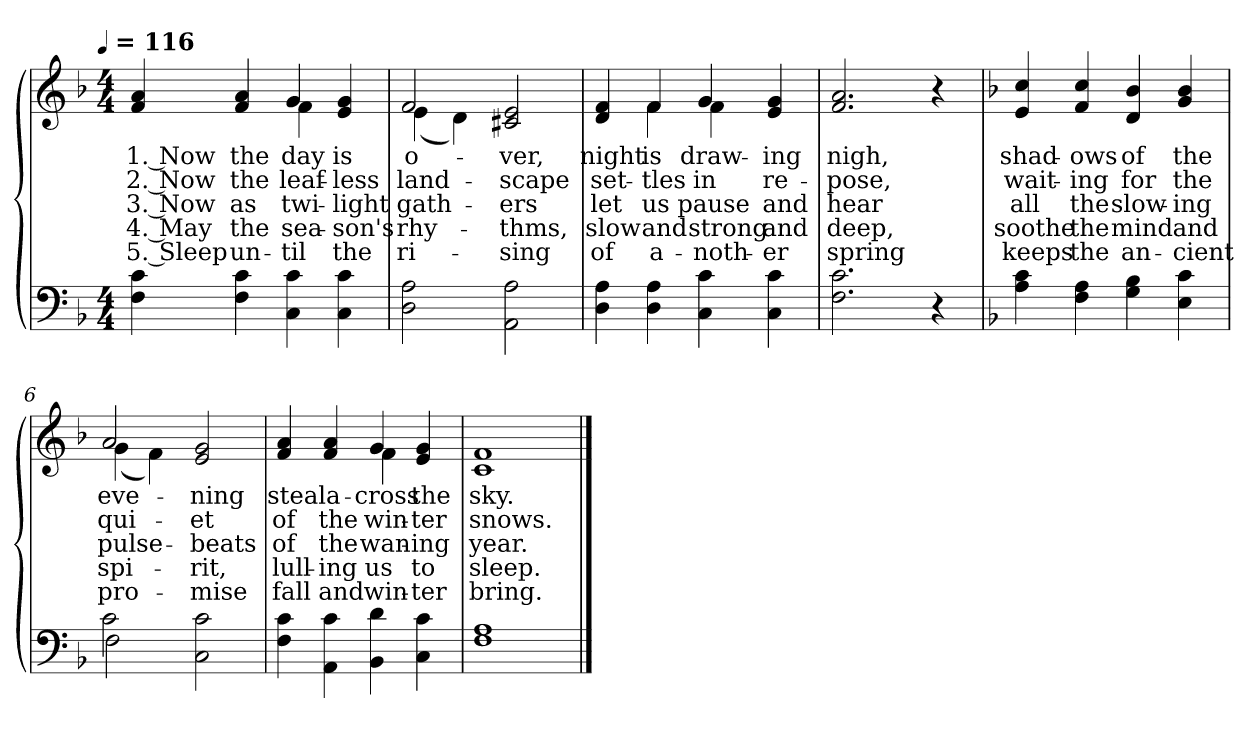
**kern	**kern	**text	**text	**text	**text	**text
*part1	*part1	*part1	*part1	*part1	*part1	*part1
*staff2	*staff1	*staff1	*staff1	*staff1	*staff1	*staff1
*clefF4	*clefG2	*	*	*	*	*
*k[b-]	*k[b-]	*	*	*	*	*
!!LO:TX:omd:t=[quarter] = 116
*M4/4	*M4/4	*	*	*	*	*
*MM116	*MM116	*	*	*	*	*
=1	=1	=1	=1	=1	=1	=1
*	*^	*	*	*	*	*
4F\ 4c\	4f/ 4a/	2ryy	1. Now	2. Now	3. Now	4. May	5. Sleep
4F\ 4c\	4f/ 4a/	.	the	the	as	the	un-
4C\ 4c\	4g/	4f\	day	leaf-	twi-	sea-	-til
4C\ 4c\	4e/ 4g/	4ryy	is	-less	-light	-son's	the
=2	=2	=2	=2	=2	=2	=2	=2
2D 2A	2f	(4e	o-	land-	gath-	rhy-	ri-
.	.	4d)	.	.	.	.	.
2AA\ 2A\	2c#X 2e	2ryy	-ver,	-scape	-ers	-thms,	-sing
=3	=3	=3	=3	=3	=3	=3	=3
4D\ 4A\	4d/ 4f/	4ryy	night	set-	let	slow	of
4D\ 4A\	4f/	4f\	is	-tles	us	and	a-
4C\ 4c\	4g/	4f\	draw-	in	pause	strong	-noth-
4C\ 4c\	4e/ 4g/	4ryy	-ing	re-	and	and	-er
*	*v	*v	*	*	*	*	*
=4	=4	=4	=4	=4	=4	=4
2.F\ 2.c\	2.f/ 2.a/	nigh,	-pose,	hear	deep,	spring
4r	4r	.	.	.	.	.
!!LO:LB:g=z
=5	=5	=5	=5	=5	=5	=5
*k[b-]	*k[b-]	*	*	*	*	*
4A\ 4c\	4e/ 4cc/	shad-	wait-	all	soothe	keeps
4F\ 4A\	4f/ 4cc/	-ows	-ing	the	the	the
4G\ 4B-\	4d 4b-	of	for	slow-	mind	an-
4E\ 4c\	4g/ 4b-/	the	the	-ing	and	-cient
=6	=6	=6	=6	=6	=6	=6
*^	*^	*	*	*	*	*
2c\	2F\	2a	(4g	eve-	qui-	pulse-	spi-	pro-
.	.	.	4f)	.	.	.	.	.
2C\ 2c\	2ryy	2e/ 2g/	2ryy	-ning	-et	-beats	-rit,	-mise
*v	*v	*	*	*	*	*	*	*
=7	=7	=7	=7	=7	=7	=7	=7
4F\ 4c\	4f/ 4a/	2ryy	steal	of	of	lull-	fall
4AA\ 4c\	4f/ 4a/	.	a-	the	the	-ing	and
4BB-\ 4d\	4g/	4f\	-cross	win-	wan-	us	win-
4C\ 4c\	4e/ 4g/	4ryy	the	-ter	-ing	to	-ter
=8	=8	=8	=8	=8	=8	=8	=8
1F 1A	1f	1c	sky.	snows.	year.	sleep.	bring.
*	*v	*v	*	*	*	*	*
==	==	==	==	==	==	==
*-	*-	*-	*-	*-	*-	*-
